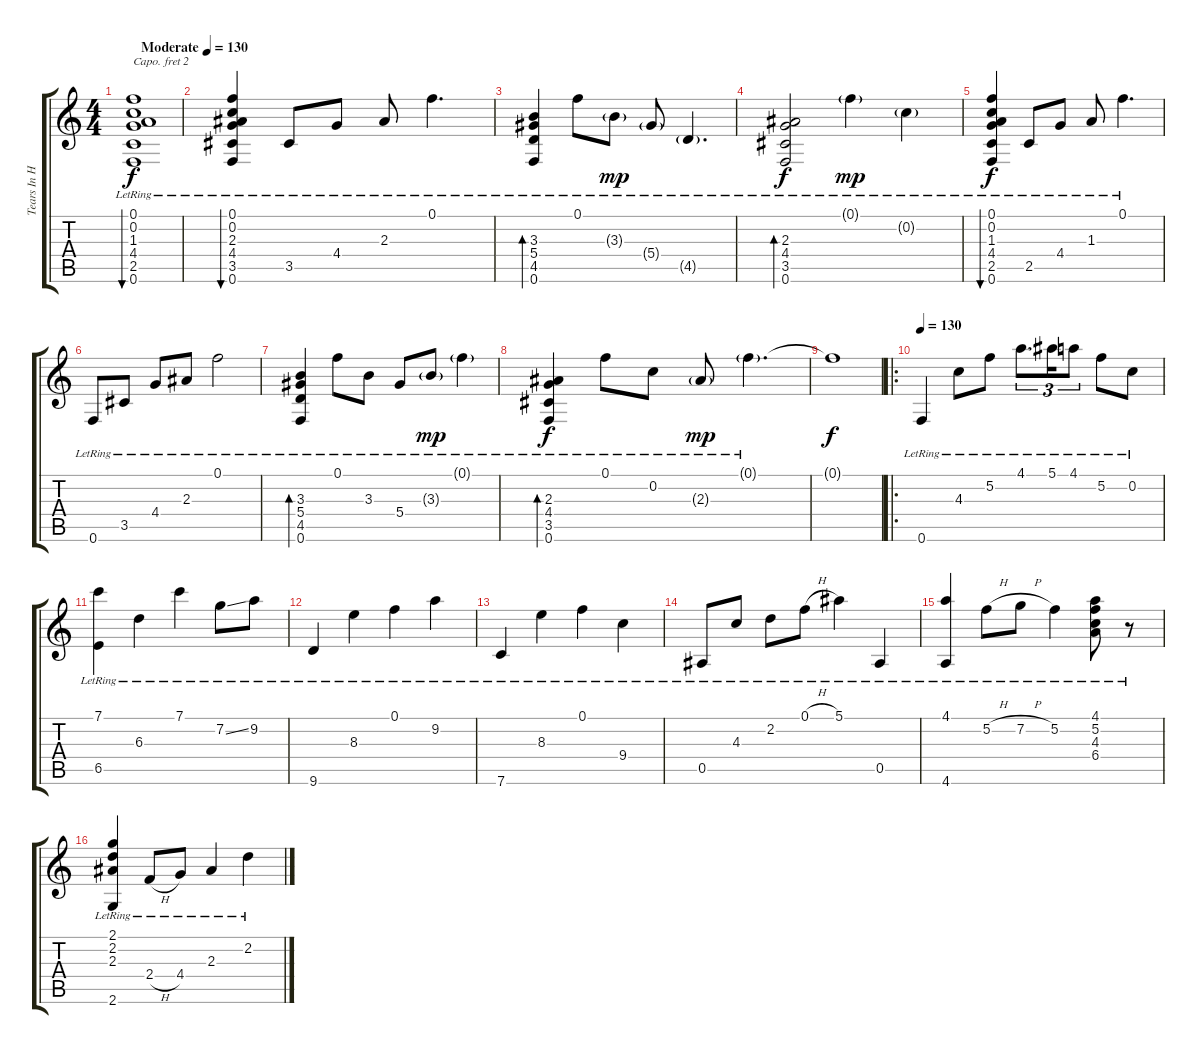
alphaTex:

\track ("Tears In Heaven" "Tears In H") {instrument acousticguitarsteel}
\staff {score tabs}
\capo 2
\tuning (Eb4 Bb3 Gb3 Db3 Ab2 Eb2) {hide}
\ts (4 4)
\tempo (130 "Moderate")
\tempo 90
\tempo (130 "Moderate")
\clef g2
\ks c
(0.1{lr} 0.2{lr} 1.3{lr} 4.4{lr} 2.5{lr} 0.6{lr}).1{bu 240 dy f instrument acousticguitarsteel} |
(0.1{lr} 0.2{lr} 2.3{lr} 4.4{lr} 3.5{lr} 0.6{lr}).4{bu 480} 3.5{lr}.8 4.4{lr}.8 2.3{lr}.8 0.1{lr}.4{d} |
(3.3{lr} 5.4{lr} 4.5{lr} 0.6{lr}).4{bd 480} 0.1{lr}.8 3.3{g lr}.8{dy mp} 5.4{g lr}.8 4.5{g lr}.4{d} |
(2.3{lr} 4.4{lr} 3.5{lr} 0.6{lr}).2{bd 480 dy f} 0.1{g lr}.4{dy mp} 0.2{g lr}.4 |
(0.1{lr} 0.2{lr} 1.3{lr} 4.4{lr} 2.5{lr} 0.6{lr}).4{bu 480 dy f} 2.5{lr}.8 4.4{lr}.8 1.3{lr}.8 0.1{lr}.4{d} |
0.6{lr}.8 3.5{lr}.8 4.4{lr}.8 2.3{lr}.8 0.1{lr}.2 |
(3.3{lr} 5.4{lr} 4.5{lr} 0.6{lr}).4{bd 480} 0.1{lr}.8 3.3{lr}.8 5.4{lr}.8 3.3{g lr}.8{dy mp} 0.1{g lr}.4 |
(2.3{lr} 4.4{lr} 3.5{lr} 0.6{lr}).4{bd 480 dy f} 0.1{lr}.8 0.2{lr}.8 2.3{g lr}.8{dy mp} 0.1{g lr}.4{d} |
0.1{t}.1{dy f} |
\ro
\tempo 130
0.6{lr}.4 4.3{lr}.8 5.2{lr}.8 4.1{lr}.8{d tu (3 2)} 5.1{lr}.16{tu (3 2)} 4.1{lr}.8{tu (3 2)} 5.2{lr}.8 0.2{lr}.8 |
(7.1{lr} 6.5{lr}).4 6.3{lr}.4 7.1{lr}.4 7.2{ss lr}.8 9.2{lr}.8 |
9.6{lr}.4 8.3{lr}.4 0.1{lr}.4 9.2{lr}.4 |
7.6{lr}.4 8.3{lr}.4 0.1{lr}.4 9.4{lr}.4 |
0.5{lr}.8 4.3{lr}.8 2.2{lr}.8 0.1{h lr}.8 5.1{lr}.4 0.5{lr}.4 |
(4.1{lr} 4.6{lr}).4 5.2{h lr}.8 7.2{h lr}.8 5.2{lr}.4 (4.1{lr} 5.2{lr} 4.3{lr} 6.4{lr}).8 r.8 |
(2.1{lr} 2.2{lr} 2.3{lr} 2.6{lr}).4 2.4{h lr}.8 4.4{lr}.8 2.3{lr}.4 2.2{lr}.4
